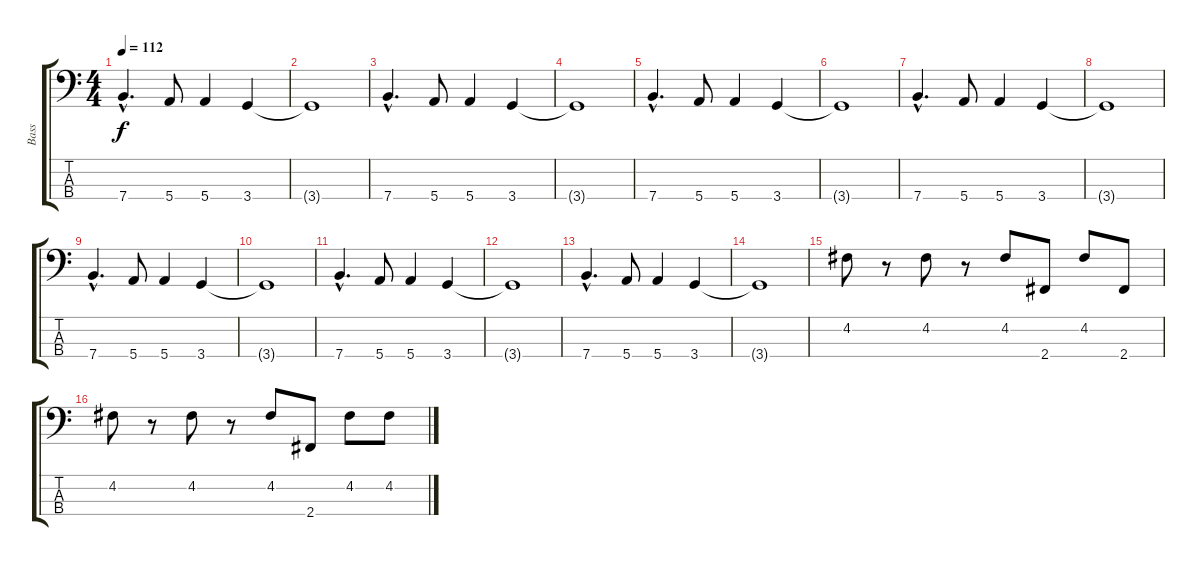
\track ("Bass" "Bass") {instrument electricbasspick}
\staff {score tabs}
\tuning (G2 D2 A1 E1) {hide}
\ts (4 4)
\tempo 112
\clef f4
\ks c
7.4{hac}.4{d dy f} 5.4.8 5.4.4 3.4.4 |
3.4{t}.1 |
7.4{hac}.4{d} 5.4.8 5.4.4 3.4.4 |
3.4{t}.1 |
7.4{hac}.4{d} 5.4.8 5.4.4 3.4.4 |
3.4{t}.1 |
7.4{hac}.4{d} 5.4.8 5.4.4 3.4.4 |
3.4{t}.1 |
7.4{hac}.4{d} 5.4.8 5.4.4 3.4.4 |
3.4{t}.1 |
7.4{hac}.4{d} 5.4.8 5.4.4 3.4.4 |
3.4{t}.1 |
7.4{hac}.4{d} 5.4.8 5.4.4 3.4.4 |
3.4{t}.1 |
4.2.8 r.8 4.2.8 r.8 4.2.8 2.4.8 4.2.8 2.4.8 |
4.2.8 r.8 4.2.8 r.8 4.2.8 2.4.8 4.2.8 4.2.8
